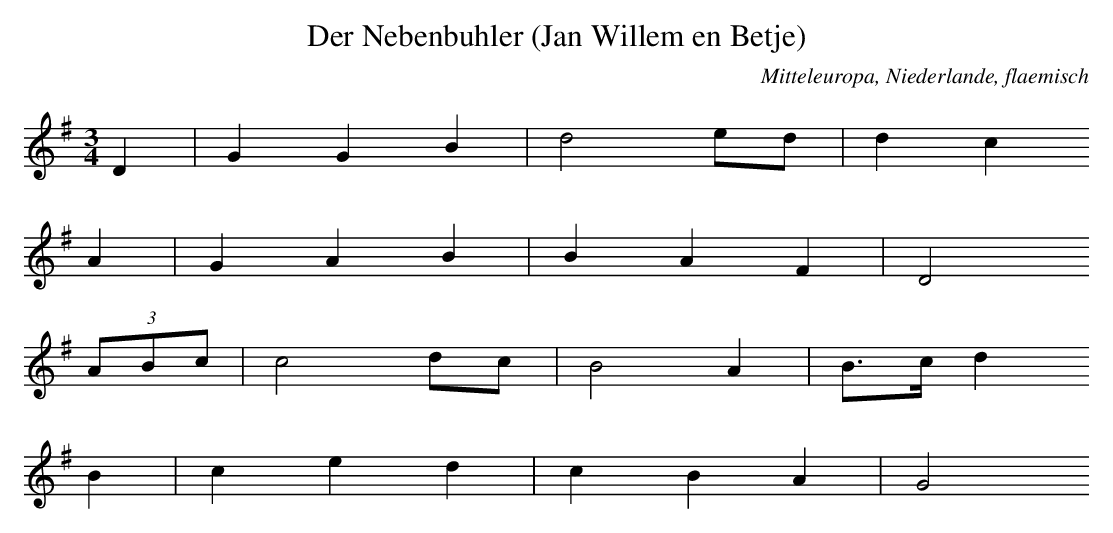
X:1
T: Der Nebenbuhler (Jan Willem en Betje)
O: Mitteleuropa, Niederlande, flaemisch
M: 3/4
L: 1/16
K: G
D4 | G4G4B4 | d8e2d2 | d4c4
A4 | G4A4B4 | B4A4F4 | D8
(3A2B2c2 | c8d2c2 | B8A4 | B3cd4
B4 | c4e4d4 | c4B4A4 | G8
